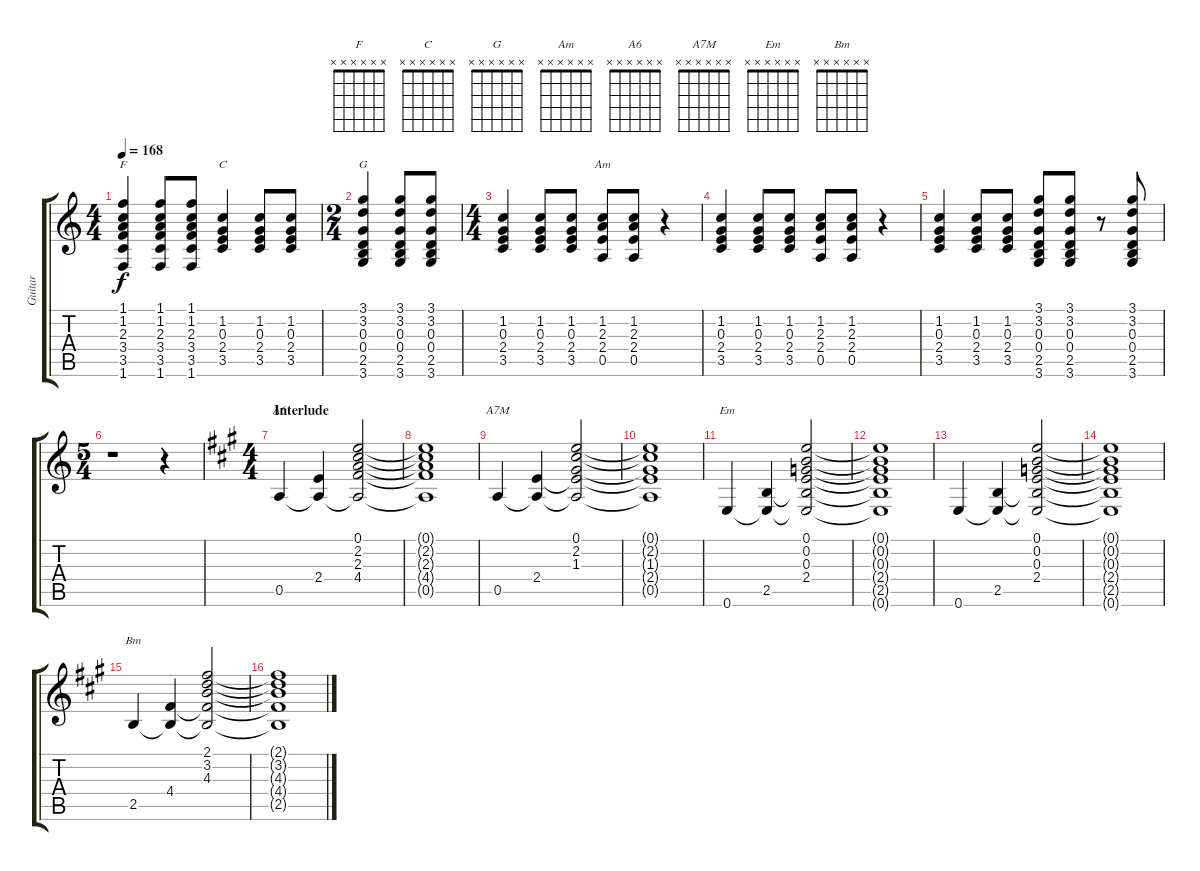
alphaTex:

\track ("Guitar" "Guitar") {instrument electricguitarclean}
\staff {score tabs}
\tuning (E4 B3 G3 D3 A2 E2) {hide}
\chord ("F" x x x x x x)
\chord ("C" x x x x x x)
\chord ("G" x x x x x x)
\chord ("Am" x x x x x x)
\chord ("A6" x x x x x x)
\chord ("A7M" x x x x x x)
\chord ("Em" x x x x x x)
\chord ("Bm" x x x x x x)
\ts (4 4)
\tempo 168
\clef g2
\ks c
(1.1 1.2 2.3 3.4 3.5 1.6).4{ch "F" dy f} (1.1 1.2 2.3 3.4 3.5 1.6).8 (1.1 1.2 2.3 3.4 3.5 1.6).8 (1.2 0.3 2.4 3.5).4{ch "C"} (1.2 0.3 2.4 3.5).8 (1.2 0.3 2.4 3.5).8 |
\ts (2 4)
(3.1 3.2 0.3 0.4 2.5 3.6).4{ch "G"} (3.1 3.2 0.3 0.4 2.5 3.6).8 (3.1 3.2 0.3 0.4 2.5 3.6).8 |
\ts (4 4)
(1.2 0.3 2.4 3.5).4 (1.2 0.3 2.4 3.5).8 (1.2 0.3 2.4 3.5).8 (1.2 2.3 2.4 0.5).8{ch "Am"} (1.2 2.3 2.4 0.5).8 r.4 |
(1.2 0.3 2.4 3.5).4 (1.2 0.3 2.4 3.5).8 (1.2 0.3 2.4 3.5).8 (1.2 2.3 2.4 0.5).8 (1.2 2.3 2.4 0.5).8 r.4 |
(1.2 0.3 2.4 3.5).4 (1.2 0.3 2.4 3.5).8 (1.2 0.3 2.4 3.5).8 (3.1 3.2 0.3 0.4 2.5 3.6).8 (3.1 3.2 0.3 0.4 2.5 3.6).8 r.8 (3.1 3.2 0.3 0.4 2.5 3.6).8 |
\ts (5 4)
r.1 r.4 |
\ts (4 4)
\section ("" "Interlude")
\ks a
0.5.4{ch "A6"} (2.4 0.5{t}).4 (0.1 2.2 2.3 4.4 0.5{t}).2 |
(0.1{t} 2.2{t} 2.3{t} 4.4{t} 0.5{t}).1 |
0.5.4{ch "A7M"} (2.4 0.5{t}).4 (0.1 2.2 1.3 2.4{t} 0.5{t}).2 |
(0.1{t} 2.2{t} 1.3{t} 2.4{t} 0.5{t}).1 |
0.6.4{ch "Em"} (2.5 0.6{t}).4 (0.1 0.2 0.3 2.4 2.5{t} 0.6{t}).2 |
(0.1{t} 0.2{t} 0.3{t} 2.4{t} 2.5{t} 0.6{t}).1 |
0.6.4 (2.5 0.6{t}).4 (0.1 0.2 0.3 2.4 2.5{t} 0.6{t}).2 |
(0.1{t} 0.2{t} 0.3{t} 2.4{t} 2.5{t} 0.6{t}).1 |
2.5.4{ch "Bm"} (4.4 2.5{t}).4 (2.1 3.2 4.3 4.4{t} 2.5{t}).2 |
(2.1{t} 3.2{t} 4.3{t} 4.4{t} 2.5{t}).1
